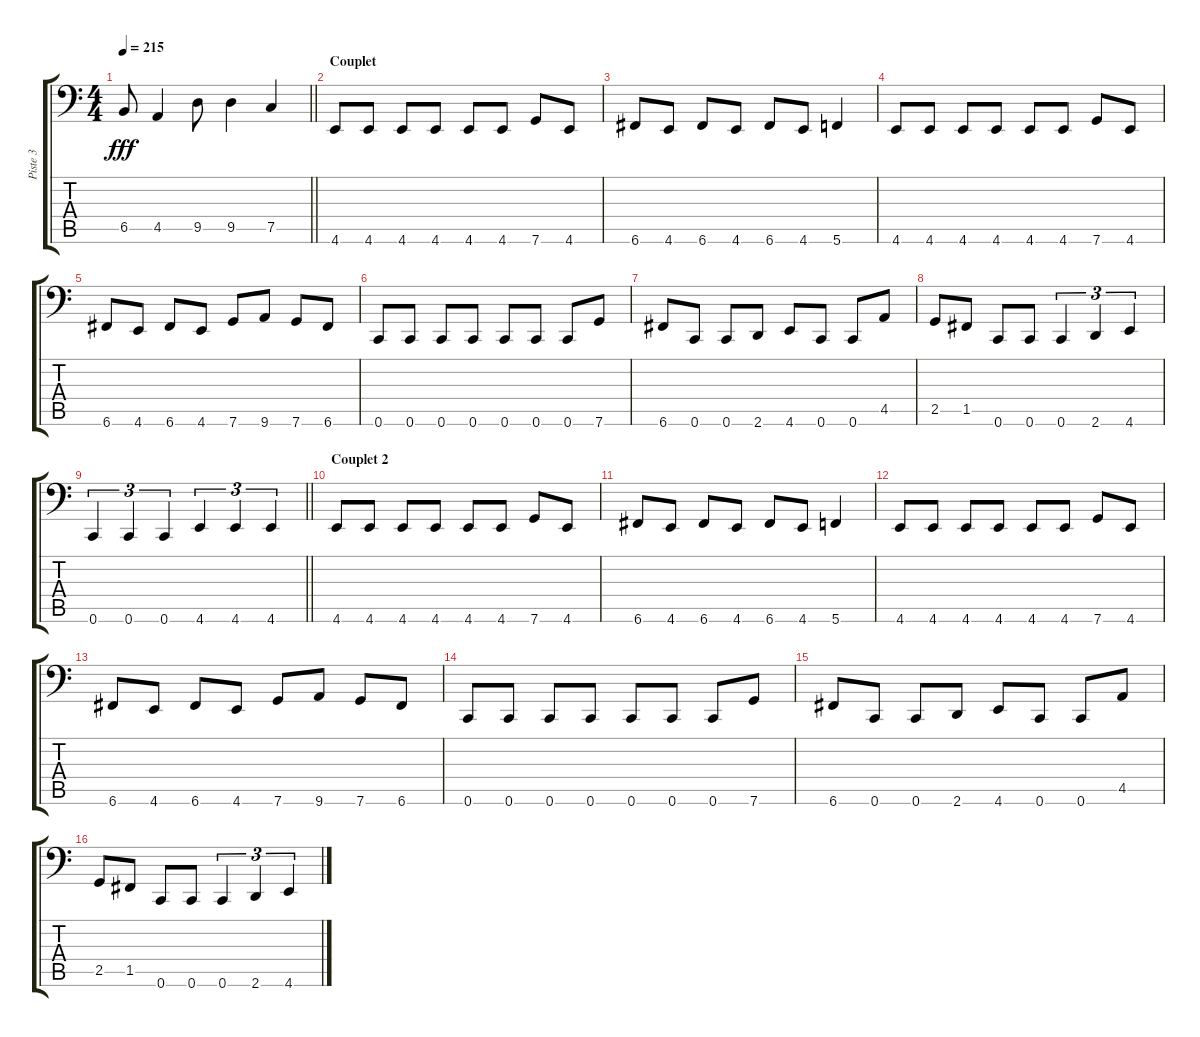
\track ("Piste 3" "Piste 3") {instrument electricbasspick}
\staff {score tabs}
\tuning (C3 G2 Eb2 Bb1 F1 C1) {hide}
\ts (4 4)
\tempo 215
\clef f4
\barLineRight lightlight
\ks c
6.5{t}.8{dy fff} 4.5.4 9.5.8 9.5.4 7.5.4 |
\section ("" "Couplet")
4.6.8 4.6.8 4.6.8 4.6.8 4.6.8 4.6.8 7.6.8 4.6.8 |
6.6.8 4.6.8 6.6.8 4.6.8 6.6.8 4.6.8 5.6.4 |
4.6.8 4.6.8 4.6.8 4.6.8 4.6.8 4.6.8 7.6.8 4.6.8 |
6.6.8 4.6.8 6.6.8 4.6.8 7.6.8 9.6.8 7.6.8 6.6.8 |
0.6.8 0.6.8 0.6.8 0.6.8 0.6.8 0.6.8 0.6.8 7.6.8 |
6.6.8 0.6.8 0.6.8 2.6.8 4.6.8 0.6.8 0.6.8 4.5.8 |
2.5.8 1.5.8 0.6.8 0.6.8 0.6.4{tu (3 2)} 2.6.4{tu (3 2)} 4.6.4{tu (3 2)} |
\barLineRight lightlight
0.6.4{tu (3 2)} 0.6.4{tu (3 2)} 0.6.4{tu (3 2)} 4.6.4{tu (3 2)} 4.6.4{tu (3 2)} 4.6.4{tu (3 2)} |
\section ("" "Couplet 2")
4.6.8 4.6.8 4.6.8 4.6.8 4.6.8 4.6.8 7.6.8 4.6.8 |
6.6.8 4.6.8 6.6.8 4.6.8 6.6.8 4.6.8 5.6.4 |
4.6.8 4.6.8 4.6.8 4.6.8 4.6.8 4.6.8 7.6.8 4.6.8 |
6.6.8 4.6.8 6.6.8 4.6.8 7.6.8 9.6.8 7.6.8 6.6.8 |
0.6.8 0.6.8 0.6.8 0.6.8 0.6.8 0.6.8 0.6.8 7.6.8 |
6.6.8 0.6.8 0.6.8 2.6.8 4.6.8 0.6.8 0.6.8 4.5.8 |
2.5.8 1.5.8 0.6.8 0.6.8 0.6.4{tu (3 2)} 2.6.4{tu (3 2)} 4.6.4{tu (3 2)}
